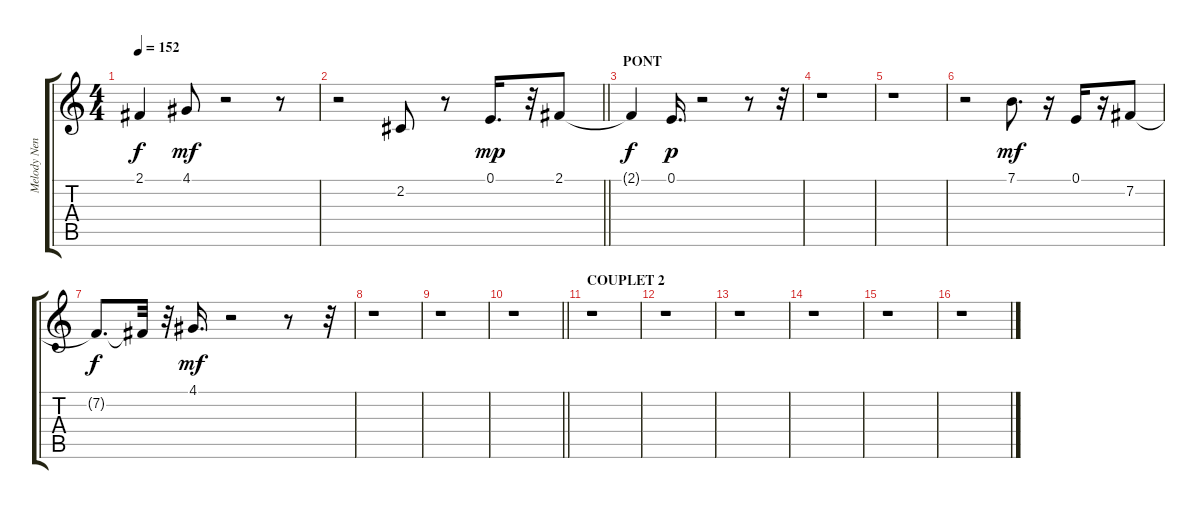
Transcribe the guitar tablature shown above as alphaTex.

\track ("Melody Neneh" "Melody Nen") {instrument oboe}
\staff {score tabs}
\tuning (E4 B3 G3 D3 A2 E2) {hide}
\ts (4 4)
\tempo 152
\clef g2
\ks c
2.1{t}.4{dy f} 4.1.8{dy mf} r.2 r.8 |
\barLineRight lightlight
r.2 2.2.8 r.8 0.1.16{d dy mp} r.32 2.1.8 |
\section ("" "PONT")
2.1{t}.4{dy f} 0.1.16{d dy p} r.2 r.8 r.32 |
r.1 |
r.1 |
r.2 7.1.8{d dy mf} r.16 0.1.16 r.16 7.2.8 |
7.2{t}.8{d dy f} 7.2{t}.32 r.32 4.1.16{d dy mf} r.2 r.8 r.32 |
r.1 |
r.1 |
\barLineRight lightlight
r.1 |
\section ("" "COUPLET 2")
r.1 |
r.1 |
r.1 |
r.1 |
r.1 |
r.1
